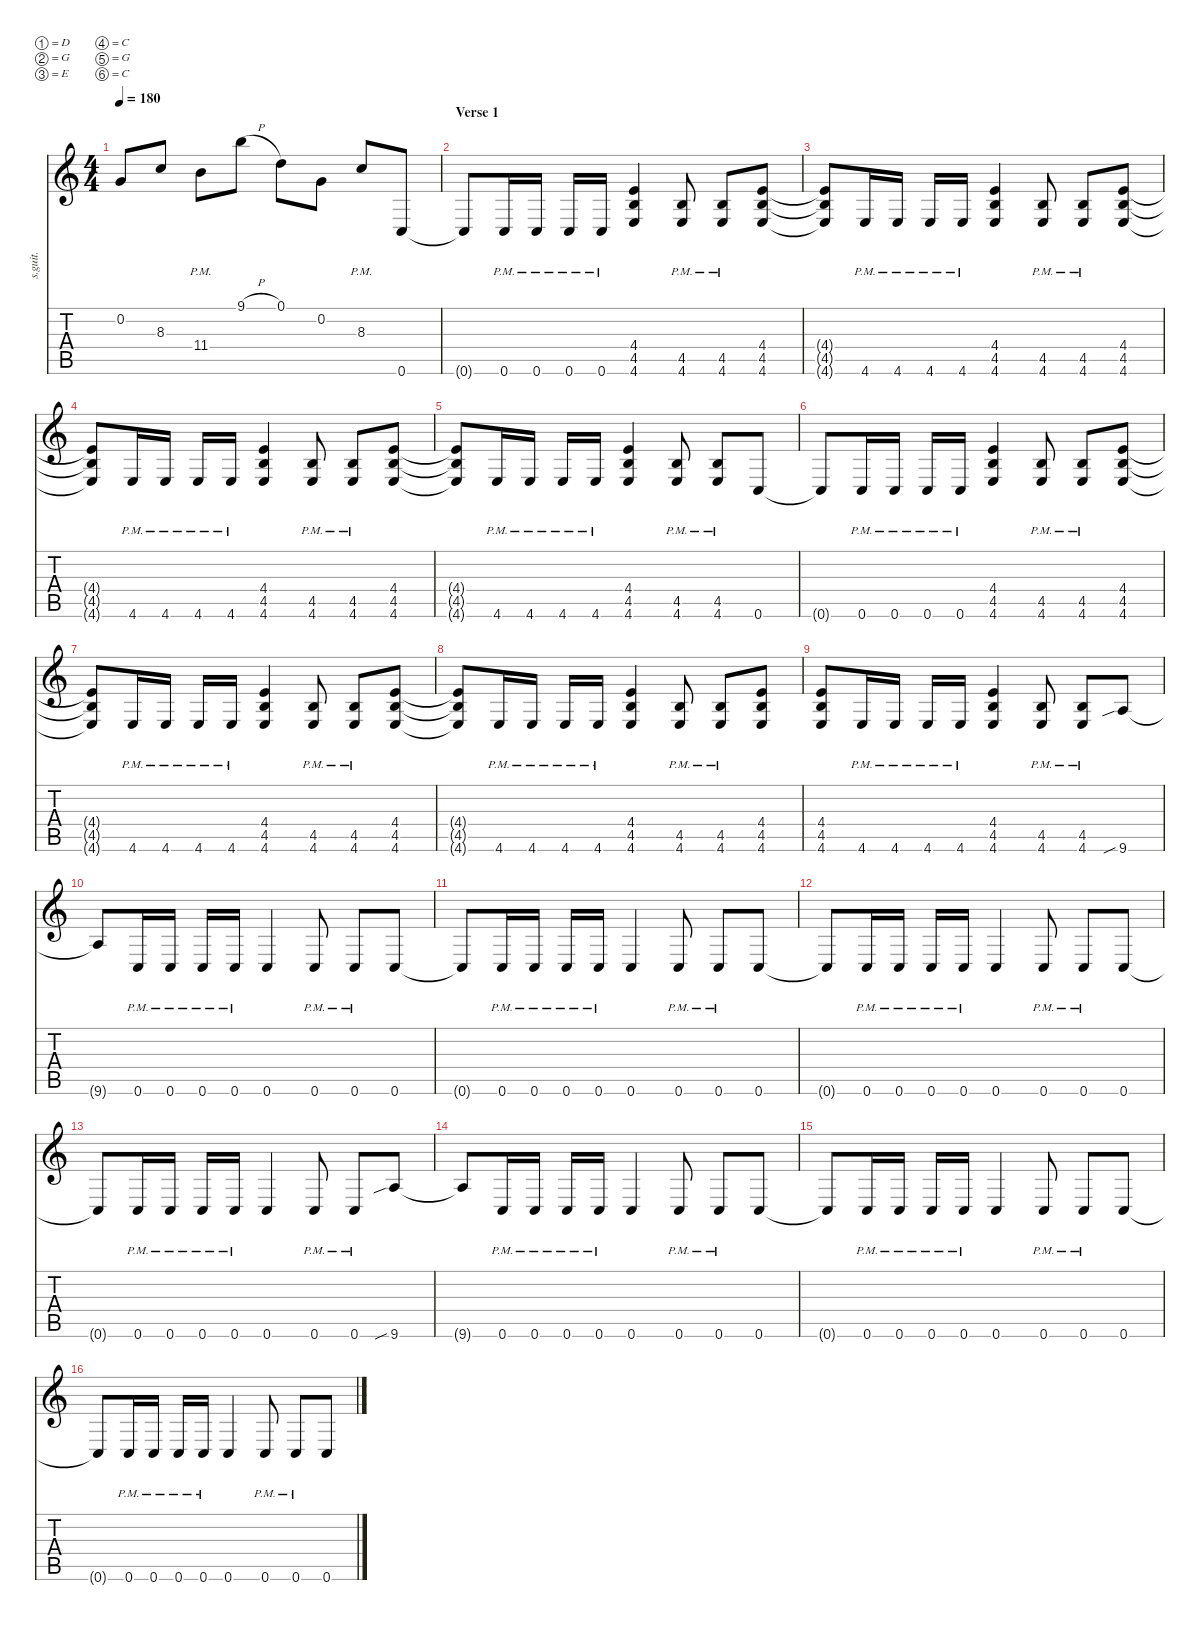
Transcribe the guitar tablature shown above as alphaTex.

\defaultSystemsLayout 4
\hideDynamics
\bracketExtendMode nobrackets
\track ("Rhythm Guitar 2" "s.guit.") {instrument distortionguitar}
\staff {score tabs}
\tuning (D4 G3 E3 C3 G2 C2)
\ts (4 4)
\tempo 180
\clef g2
\ks c
0.2.8{lyrics (0 "") lyrics (1 "") lyrics (2 "") lyrics (3 "") lyrics (4 "") dy mf} 8.3.8{lyrics (0 "") lyrics (1 "") lyrics (2 "") lyrics (3 "") lyrics (4 "")} 11.4{pm}.8{lyrics (0 "") lyrics (1 "") lyrics (2 "") lyrics (3 "") lyrics (4 "")} 9.1{h}.8{lyrics (0 "") lyrics (1 "") lyrics (2 "") lyrics (3 "") lyrics (4 "")} 0.1.8{lyrics (0 "") lyrics (1 "") lyrics (2 "") lyrics (3 "") lyrics (4 "")} 0.2.8{lyrics (0 "") lyrics (1 "") lyrics (2 "") lyrics (3 "") lyrics (4 "")} 8.3{pm}.8{lyrics (0 "") lyrics (1 "") lyrics (2 "") lyrics (3 "") lyrics (4 "")} 0.6.8{lyrics (0 "") lyrics (1 "") lyrics (2 "") lyrics (3 "") lyrics (4 "")} |
\section ("" "Verse 1")
0.6{t}.8{lyrics (0 "") lyrics (1 "") lyrics (2 "") lyrics (3 "") lyrics (4 "")} 0.6{pm}.16{lyrics (0 "") lyrics (1 "") lyrics (2 "") lyrics (3 "") lyrics (4 "")} 0.6{pm}.16{lyrics (0 "") lyrics (1 "") lyrics (2 "") lyrics (3 "") lyrics (4 "")} 0.6{pm}.16{lyrics (0 "") lyrics (1 "") lyrics (2 "") lyrics (3 "") lyrics (4 "")} 0.6{pm}.16{lyrics (0 "") lyrics (1 "") lyrics (2 "") lyrics (3 "") lyrics (4 "")} (4.4 4.5 4.6).4{lyrics (0 "") lyrics (1 "") lyrics (2 "") lyrics (3 "") lyrics (4 "")} (4.5{pm} 4.6{pm}).8{lyrics (0 "") lyrics (1 "") lyrics (2 "") lyrics (3 "") lyrics (4 "")} (4.5{pm} 4.6{pm}).8{lyrics (0 "") lyrics (1 "") lyrics (2 "") lyrics (3 "") lyrics (4 "")} (4.4 4.5 4.6).8{lyrics (0 "") lyrics (1 "") lyrics (2 "") lyrics (3 "") lyrics (4 "")} |
(4.4{t} 4.5{t} 4.6{t}).8{lyrics (0 "") lyrics (1 "") lyrics (2 "") lyrics (3 "") lyrics (4 "")} 4.6{pm}.16{lyrics (0 "") lyrics (1 "") lyrics (2 "") lyrics (3 "") lyrics (4 "")} 4.6{pm}.16{lyrics (0 "") lyrics (1 "") lyrics (2 "") lyrics (3 "") lyrics (4 "")} 4.6{pm}.16{lyrics (0 "") lyrics (1 "") lyrics (2 "") lyrics (3 "") lyrics (4 "")} 4.6{pm}.16{lyrics (0 "") lyrics (1 "") lyrics (2 "") lyrics (3 "") lyrics (4 "")} (4.4 4.5 4.6).4{lyrics (0 "") lyrics (1 "") lyrics (2 "") lyrics (3 "") lyrics (4 "")} (4.5{pm} 4.6{pm}).8{lyrics (0 "") lyrics (1 "") lyrics (2 "") lyrics (3 "") lyrics (4 "")} (4.5{pm} 4.6{pm}).8{lyrics (0 "") lyrics (1 "") lyrics (2 "") lyrics (3 "") lyrics (4 "")} (4.4 4.5 4.6).8{lyrics (0 "") lyrics (1 "") lyrics (2 "") lyrics (3 "") lyrics (4 "")} |
(4.4{t} 4.5{t} 4.6{t}).8{lyrics (0 "") lyrics (1 "") lyrics (2 "") lyrics (3 "") lyrics (4 "")} 4.6{pm}.16{lyrics (0 "") lyrics (1 "") lyrics (2 "") lyrics (3 "") lyrics (4 "")} 4.6{pm}.16{lyrics (0 "") lyrics (1 "") lyrics (2 "") lyrics (3 "") lyrics (4 "")} 4.6{pm}.16{lyrics (0 "") lyrics (1 "") lyrics (2 "") lyrics (3 "") lyrics (4 "")} 4.6{pm}.16{lyrics (0 "") lyrics (1 "") lyrics (2 "") lyrics (3 "") lyrics (4 "")} (4.4 4.5 4.6).4{lyrics (0 "") lyrics (1 "") lyrics (2 "") lyrics (3 "") lyrics (4 "")} (4.5{pm} 4.6{pm}).8{lyrics (0 "") lyrics (1 "") lyrics (2 "") lyrics (3 "") lyrics (4 "")} (4.5{pm} 4.6{pm}).8{lyrics (0 "") lyrics (1 "") lyrics (2 "") lyrics (3 "") lyrics (4 "")} (4.4 4.5 4.6).8{lyrics (0 "") lyrics (1 "") lyrics (2 "") lyrics (3 "") lyrics (4 "")} |
(4.4{t} 4.5{t} 4.6{t}).8{lyrics (0 "") lyrics (1 "") lyrics (2 "") lyrics (3 "") lyrics (4 "")} 4.6{pm}.16{lyrics (0 "") lyrics (1 "") lyrics (2 "") lyrics (3 "") lyrics (4 "")} 4.6{pm}.16{lyrics (0 "") lyrics (1 "") lyrics (2 "") lyrics (3 "") lyrics (4 "")} 4.6{pm}.16{lyrics (0 "") lyrics (1 "") lyrics (2 "") lyrics (3 "") lyrics (4 "")} 4.6{pm}.16{lyrics (0 "") lyrics (1 "") lyrics (2 "") lyrics (3 "") lyrics (4 "")} (4.4 4.5 4.6).4{lyrics (0 "") lyrics (1 "") lyrics (2 "") lyrics (3 "") lyrics (4 "")} (4.5{pm} 4.6{pm}).8{lyrics (0 "") lyrics (1 "") lyrics (2 "") lyrics (3 "") lyrics (4 "")} (4.5{pm} 4.6{pm}).8{lyrics (0 "") lyrics (1 "") lyrics (2 "") lyrics (3 "") lyrics (4 "")} 0.6.8{lyrics (0 "") lyrics (1 "") lyrics (2 "") lyrics (3 "") lyrics (4 "")} |
0.6{t}.8{lyrics (0 "") lyrics (1 "") lyrics (2 "") lyrics (3 "") lyrics (4 "")} 0.6{pm}.16{lyrics (0 "") lyrics (1 "") lyrics (2 "") lyrics (3 "") lyrics (4 "")} 0.6{pm}.16{lyrics (0 "") lyrics (1 "") lyrics (2 "") lyrics (3 "") lyrics (4 "")} 0.6{pm}.16{lyrics (0 "") lyrics (1 "") lyrics (2 "") lyrics (3 "") lyrics (4 "")} 0.6{pm}.16{lyrics (0 "") lyrics (1 "") lyrics (2 "") lyrics (3 "") lyrics (4 "")} (4.4 4.5 4.6).4{lyrics (0 "") lyrics (1 "") lyrics (2 "") lyrics (3 "") lyrics (4 "")} (4.5{pm} 4.6{pm}).8{lyrics (0 "") lyrics (1 "") lyrics (2 "") lyrics (3 "") lyrics (4 "")} (4.5{pm} 4.6{pm}).8{lyrics (0 "") lyrics (1 "") lyrics (2 "") lyrics (3 "") lyrics (4 "")} (4.4 4.5 4.6).8{lyrics (0 "") lyrics (1 "") lyrics (2 "") lyrics (3 "") lyrics (4 "")} |
(4.4{t} 4.5{t} 4.6{t}).8{lyrics (0 "") lyrics (1 "") lyrics (2 "") lyrics (3 "") lyrics (4 "")} 4.6{pm}.16{lyrics (0 "") lyrics (1 "") lyrics (2 "") lyrics (3 "") lyrics (4 "")} 4.6{pm}.16{lyrics (0 "") lyrics (1 "") lyrics (2 "") lyrics (3 "") lyrics (4 "")} 4.6{pm}.16{lyrics (0 "") lyrics (1 "") lyrics (2 "") lyrics (3 "") lyrics (4 "")} 4.6{pm}.16{lyrics (0 "") lyrics (1 "") lyrics (2 "") lyrics (3 "") lyrics (4 "")} (4.4 4.5 4.6).4{lyrics (0 "") lyrics (1 "") lyrics (2 "") lyrics (3 "") lyrics (4 "")} (4.5{pm} 4.6{pm}).8{lyrics (0 "") lyrics (1 "") lyrics (2 "") lyrics (3 "") lyrics (4 "")} (4.5{pm} 4.6{pm}).8{lyrics (0 "") lyrics (1 "") lyrics (2 "") lyrics (3 "") lyrics (4 "")} (4.4 4.5 4.6).8{lyrics (0 "") lyrics (1 "") lyrics (2 "") lyrics (3 "") lyrics (4 "")} |
(4.4{t} 4.5{t} 4.6{t}).8{lyrics (0 "") lyrics (1 "") lyrics (2 "") lyrics (3 "") lyrics (4 "")} 4.6{pm}.16{lyrics (0 "") lyrics (1 "") lyrics (2 "") lyrics (3 "") lyrics (4 "")} 4.6{pm}.16{lyrics (0 "") lyrics (1 "") lyrics (2 "") lyrics (3 "") lyrics (4 "")} 4.6{pm}.16{lyrics (0 "") lyrics (1 "") lyrics (2 "") lyrics (3 "") lyrics (4 "")} 4.6{pm}.16{lyrics (0 "") lyrics (1 "") lyrics (2 "") lyrics (3 "") lyrics (4 "")} (4.4 4.5 4.6).4{lyrics (0 "") lyrics (1 "") lyrics (2 "") lyrics (3 "") lyrics (4 "")} (4.5{pm} 4.6{pm}).8{lyrics (0 "") lyrics (1 "") lyrics (2 "") lyrics (3 "") lyrics (4 "")} (4.5{pm} 4.6{pm}).8{lyrics (0 "") lyrics (1 "") lyrics (2 "") lyrics (3 "") lyrics (4 "")} (4.4 4.5 4.6).8{lyrics (0 "") lyrics (1 "") lyrics (2 "") lyrics (3 "") lyrics (4 "")} |
(4.4 4.5 4.6).8{lyrics (0 "") lyrics (1 "") lyrics (2 "") lyrics (3 "") lyrics (4 "")} 4.6{pm}.16{lyrics (0 "") lyrics (1 "") lyrics (2 "") lyrics (3 "") lyrics (4 "")} 4.6{pm}.16{lyrics (0 "") lyrics (1 "") lyrics (2 "") lyrics (3 "") lyrics (4 "")} 4.6{pm}.16{lyrics (0 "") lyrics (1 "") lyrics (2 "") lyrics (3 "") lyrics (4 "")} 4.6{pm}.16{lyrics (0 "") lyrics (1 "") lyrics (2 "") lyrics (3 "") lyrics (4 "")} (4.4 4.5 4.6).4{lyrics (0 "") lyrics (1 "") lyrics (2 "") lyrics (3 "") lyrics (4 "")} (4.5{pm} 4.6{pm}).8{lyrics (0 "") lyrics (1 "") lyrics (2 "") lyrics (3 "") lyrics (4 "")} (4.5{pm} 4.6{pm}).8{lyrics (0 "") lyrics (1 "") lyrics (2 "") lyrics (3 "") lyrics (4 "")} 9.6{sib}.8{lyrics (0 "") lyrics (1 "") lyrics (2 "") lyrics (3 "") lyrics (4 "")} |
9.6{t}.8{lyrics (0 "") lyrics (1 "") lyrics (2 "") lyrics (3 "") lyrics (4 "")} 0.6{pm}.16{lyrics (0 "") lyrics (1 "") lyrics (2 "") lyrics (3 "") lyrics (4 "")} 0.6{pm}.16{lyrics (0 "") lyrics (1 "") lyrics (2 "") lyrics (3 "") lyrics (4 "")} 0.6{pm}.16{lyrics (0 "") lyrics (1 "") lyrics (2 "") lyrics (3 "") lyrics (4 "")} 0.6{pm}.16{lyrics (0 "") lyrics (1 "") lyrics (2 "") lyrics (3 "") lyrics (4 "")} 0.6.4{lyrics (0 "") lyrics (1 "") lyrics (2 "") lyrics (3 "") lyrics (4 "")} 0.6{pm}.8{lyrics (0 "") lyrics (1 "") lyrics (2 "") lyrics (3 "") lyrics (4 "")} 0.6{pm}.8{lyrics (0 "") lyrics (1 "") lyrics (2 "") lyrics (3 "") lyrics (4 "")} 0.6.8{lyrics (0 "") lyrics (1 "") lyrics (2 "") lyrics (3 "") lyrics (4 "")} |
0.6{t}.8{lyrics (0 "") lyrics (1 "") lyrics (2 "") lyrics (3 "") lyrics (4 "")} 0.6{pm}.16{lyrics (0 "") lyrics (1 "") lyrics (2 "") lyrics (3 "") lyrics (4 "")} 0.6{pm}.16{lyrics (0 "") lyrics (1 "") lyrics (2 "") lyrics (3 "") lyrics (4 "")} 0.6{pm}.16{lyrics (0 "") lyrics (1 "") lyrics (2 "") lyrics (3 "") lyrics (4 "")} 0.6{pm}.16{lyrics (0 "") lyrics (1 "") lyrics (2 "") lyrics (3 "") lyrics (4 "")} 0.6.4{lyrics (0 "") lyrics (1 "") lyrics (2 "") lyrics (3 "") lyrics (4 "")} 0.6{pm}.8{lyrics (0 "") lyrics (1 "") lyrics (2 "") lyrics (3 "") lyrics (4 "")} 0.6{pm}.8{lyrics (0 "") lyrics (1 "") lyrics (2 "") lyrics (3 "") lyrics (4 "")} 0.6.8{lyrics (0 "") lyrics (1 "") lyrics (2 "") lyrics (3 "") lyrics (4 "")} |
0.6{t}.8{lyrics (0 "") lyrics (1 "") lyrics (2 "") lyrics (3 "") lyrics (4 "")} 0.6{pm}.16{lyrics (0 "") lyrics (1 "") lyrics (2 "") lyrics (3 "") lyrics (4 "")} 0.6{pm}.16{lyrics (0 "") lyrics (1 "") lyrics (2 "") lyrics (3 "") lyrics (4 "")} 0.6{pm}.16{lyrics (0 "") lyrics (1 "") lyrics (2 "") lyrics (3 "") lyrics (4 "")} 0.6{pm}.16{lyrics (0 "") lyrics (1 "") lyrics (2 "") lyrics (3 "") lyrics (4 "")} 0.6.4{lyrics (0 "") lyrics (1 "") lyrics (2 "") lyrics (3 "") lyrics (4 "")} 0.6{pm}.8{lyrics (0 "") lyrics (1 "") lyrics (2 "") lyrics (3 "") lyrics (4 "")} 0.6{pm}.8{lyrics (0 "") lyrics (1 "") lyrics (2 "") lyrics (3 "") lyrics (4 "")} 0.6.8{lyrics (0 "") lyrics (1 "") lyrics (2 "") lyrics (3 "") lyrics (4 "")} |
0.6{t}.8{lyrics (0 "") lyrics (1 "") lyrics (2 "") lyrics (3 "") lyrics (4 "")} 0.6{pm}.16{lyrics (0 "") lyrics (1 "") lyrics (2 "") lyrics (3 "") lyrics (4 "")} 0.6{pm}.16{lyrics (0 "") lyrics (1 "") lyrics (2 "") lyrics (3 "") lyrics (4 "")} 0.6{pm}.16{lyrics (0 "") lyrics (1 "") lyrics (2 "") lyrics (3 "") lyrics (4 "")} 0.6{pm}.16{lyrics (0 "") lyrics (1 "") lyrics (2 "") lyrics (3 "") lyrics (4 "")} 0.6.4{lyrics (0 "") lyrics (1 "") lyrics (2 "") lyrics (3 "") lyrics (4 "")} 0.6{pm}.8{lyrics (0 "") lyrics (1 "") lyrics (2 "") lyrics (3 "") lyrics (4 "")} 0.6{pm}.8{lyrics (0 "") lyrics (1 "") lyrics (2 "") lyrics (3 "") lyrics (4 "")} 9.6{sib}.8{lyrics (0 "") lyrics (1 "") lyrics (2 "") lyrics (3 "") lyrics (4 "")} |
9.6{t}.8{lyrics (0 "") lyrics (1 "") lyrics (2 "") lyrics (3 "") lyrics (4 "")} 0.6{pm}.16{lyrics (0 "") lyrics (1 "") lyrics (2 "") lyrics (3 "") lyrics (4 "")} 0.6{pm}.16{lyrics (0 "") lyrics (1 "") lyrics (2 "") lyrics (3 "") lyrics (4 "")} 0.6{pm}.16{lyrics (0 "") lyrics (1 "") lyrics (2 "") lyrics (3 "") lyrics (4 "")} 0.6{pm}.16{lyrics (0 "") lyrics (1 "") lyrics (2 "") lyrics (3 "") lyrics (4 "")} 0.6.4{lyrics (0 "") lyrics (1 "") lyrics (2 "") lyrics (3 "") lyrics (4 "")} 0.6{pm}.8{lyrics (0 "") lyrics (1 "") lyrics (2 "") lyrics (3 "") lyrics (4 "")} 0.6{pm}.8{lyrics (0 "") lyrics (1 "") lyrics (2 "") lyrics (3 "") lyrics (4 "")} 0.6.8{lyrics (0 "") lyrics (1 "") lyrics (2 "") lyrics (3 "") lyrics (4 "")} |
0.6{t}.8{lyrics (0 "") lyrics (1 "") lyrics (2 "") lyrics (3 "") lyrics (4 "")} 0.6{pm}.16{lyrics (0 "") lyrics (1 "") lyrics (2 "") lyrics (3 "") lyrics (4 "")} 0.6{pm}.16{lyrics (0 "") lyrics (1 "") lyrics (2 "") lyrics (3 "") lyrics (4 "")} 0.6{pm}.16{lyrics (0 "") lyrics (1 "") lyrics (2 "") lyrics (3 "") lyrics (4 "")} 0.6{pm}.16{lyrics (0 "") lyrics (1 "") lyrics (2 "") lyrics (3 "") lyrics (4 "")} 0.6.4{lyrics (0 "") lyrics (1 "") lyrics (2 "") lyrics (3 "") lyrics (4 "")} 0.6{pm}.8{lyrics (0 "") lyrics (1 "") lyrics (2 "") lyrics (3 "") lyrics (4 "")} 0.6{pm}.8{lyrics (0 "") lyrics (1 "") lyrics (2 "") lyrics (3 "") lyrics (4 "")} 0.6.8{lyrics (0 "") lyrics (1 "") lyrics (2 "") lyrics (3 "") lyrics (4 "")} |
0.6{t}.8{lyrics (0 "") lyrics (1 "") lyrics (2 "") lyrics (3 "") lyrics (4 "")} 0.6{pm}.16{lyrics (0 "") lyrics (1 "") lyrics (2 "") lyrics (3 "") lyrics (4 "")} 0.6{pm}.16{lyrics (0 "") lyrics (1 "") lyrics (2 "") lyrics (3 "") lyrics (4 "")} 0.6{pm}.16{lyrics (0 "") lyrics (1 "") lyrics (2 "") lyrics (3 "") lyrics (4 "")} 0.6{pm}.16{lyrics (0 "") lyrics (1 "") lyrics (2 "") lyrics (3 "") lyrics (4 "")} 0.6.4{lyrics (0 "") lyrics (1 "") lyrics (2 "") lyrics (3 "") lyrics (4 "")} 0.6{pm}.8{lyrics (0 "") lyrics (1 "") lyrics (2 "") lyrics (3 "") lyrics (4 "")} 0.6{pm}.8{lyrics (0 "") lyrics (1 "") lyrics (2 "") lyrics (3 "") lyrics (4 "")} 0.6.8{lyrics (0 "") lyrics (1 "") lyrics (2 "") lyrics (3 "") lyrics (4 "")}
